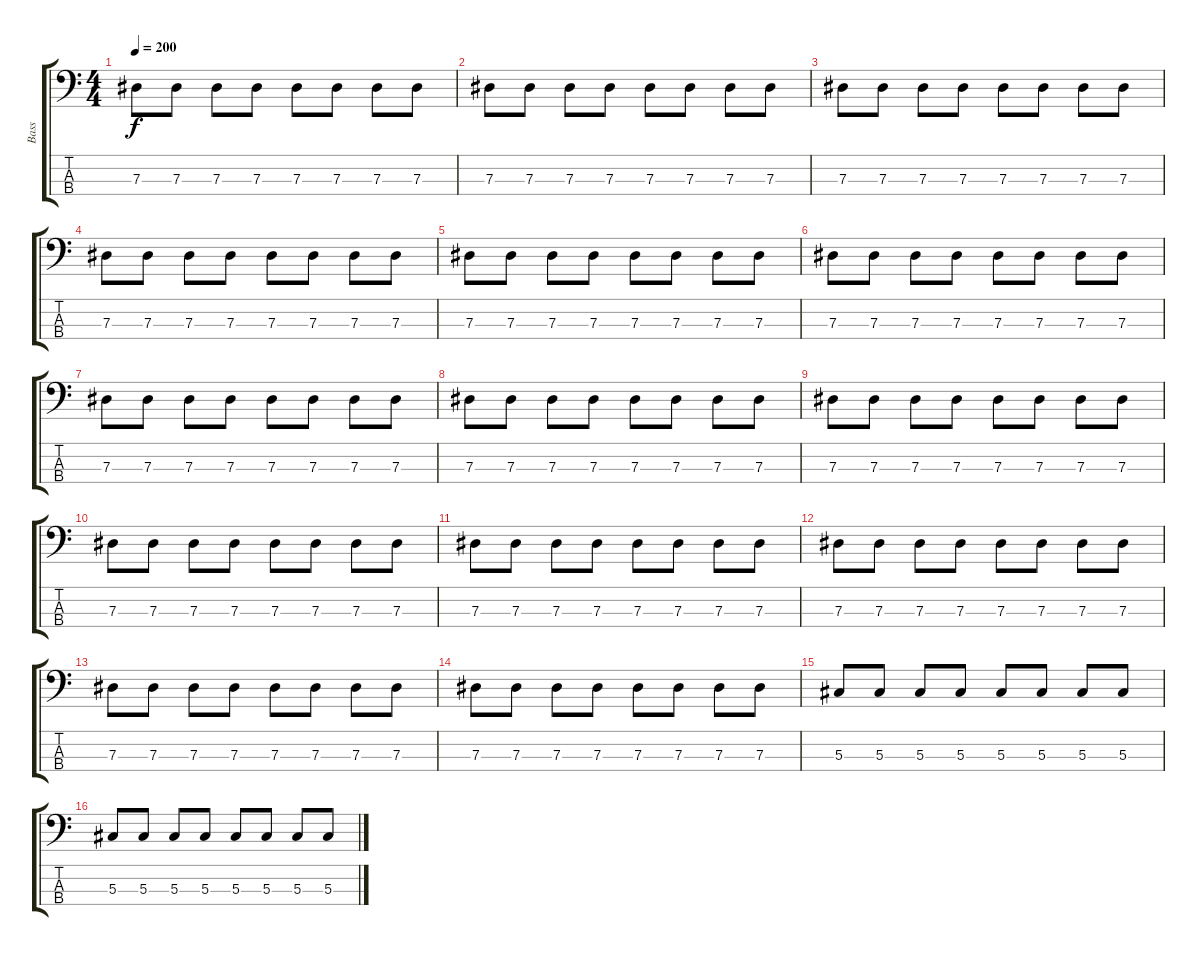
\track ("Bass" "Bass") {instrument electricbasspick}
\staff {score tabs}
\tuning (Gb2 Db2 Ab1 Eb1) {hide}
\ts (4 4)
\tempo 200
\clef f4
\ks c
7.3.8{dy f} 7.3.8 7.3.8 7.3.8 7.3.8 7.3.8 7.3.8 7.3.8 |
7.3.8 7.3.8 7.3.8 7.3.8 7.3.8 7.3.8 7.3.8 7.3.8 |
7.3.8 7.3.8 7.3.8 7.3.8 7.3.8 7.3.8 7.3.8 7.3.8 |
7.3.8 7.3.8 7.3.8 7.3.8 7.3.8 7.3.8 7.3.8 7.3.8 |
7.3.8 7.3.8 7.3.8 7.3.8 7.3.8 7.3.8 7.3.8 7.3.8 |
7.3.8 7.3.8 7.3.8 7.3.8 7.3.8 7.3.8 7.3.8 7.3.8 |
7.3.8 7.3.8 7.3.8 7.3.8 7.3.8 7.3.8 7.3.8 7.3.8 |
7.3.8 7.3.8 7.3.8 7.3.8 7.3.8 7.3.8 7.3.8 7.3.8 |
7.3.8 7.3.8 7.3.8 7.3.8 7.3.8 7.3.8 7.3.8 7.3.8 |
7.3.8 7.3.8 7.3.8 7.3.8 7.3.8 7.3.8 7.3.8 7.3.8 |
7.3.8 7.3.8 7.3.8 7.3.8 7.3.8 7.3.8 7.3.8 7.3.8 |
7.3.8 7.3.8 7.3.8 7.3.8 7.3.8 7.3.8 7.3.8 7.3.8 |
7.3.8 7.3.8 7.3.8 7.3.8 7.3.8 7.3.8 7.3.8 7.3.8 |
7.3.8 7.3.8 7.3.8 7.3.8 7.3.8 7.3.8 7.3.8 7.3.8 |
5.3.8 5.3.8 5.3.8 5.3.8 5.3.8 5.3.8 5.3.8 5.3.8 |
5.3.8 5.3.8 5.3.8 5.3.8 5.3.8 5.3.8 5.3.8 5.3.8
